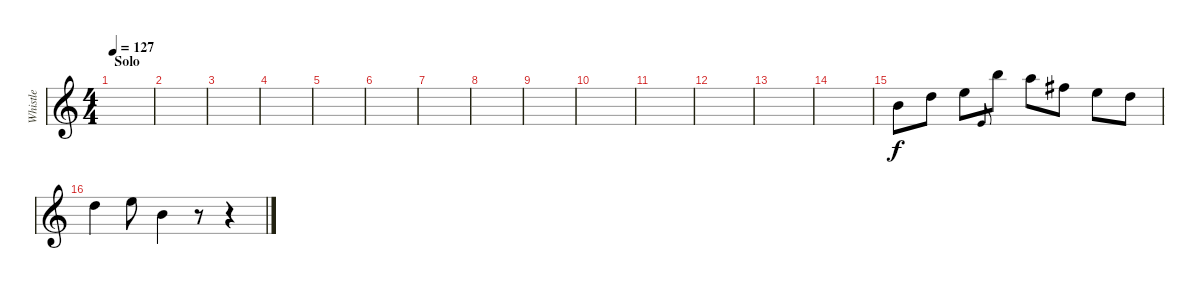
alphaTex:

\track ("Whistle" "Whistle") {instrument piccolo}
\staff {score}
\tuning (E4 B3 G3 D3 A2 E2 B1) {hide}
\ts (4 4)
\section ("" "Solo")
\tempo 127
\clef g2
\ks c
|
|
|
|
|
|
|
|
|
|
|
|
|
|
7.1.8 10.1.8 12.1.8 0.1.8{gr onbeat} 19.1.8 17.1.8 14.1.8 12.1.8 10.1.8 |
10.1.4 12.1.8 7.1.4 r.8 r.4
